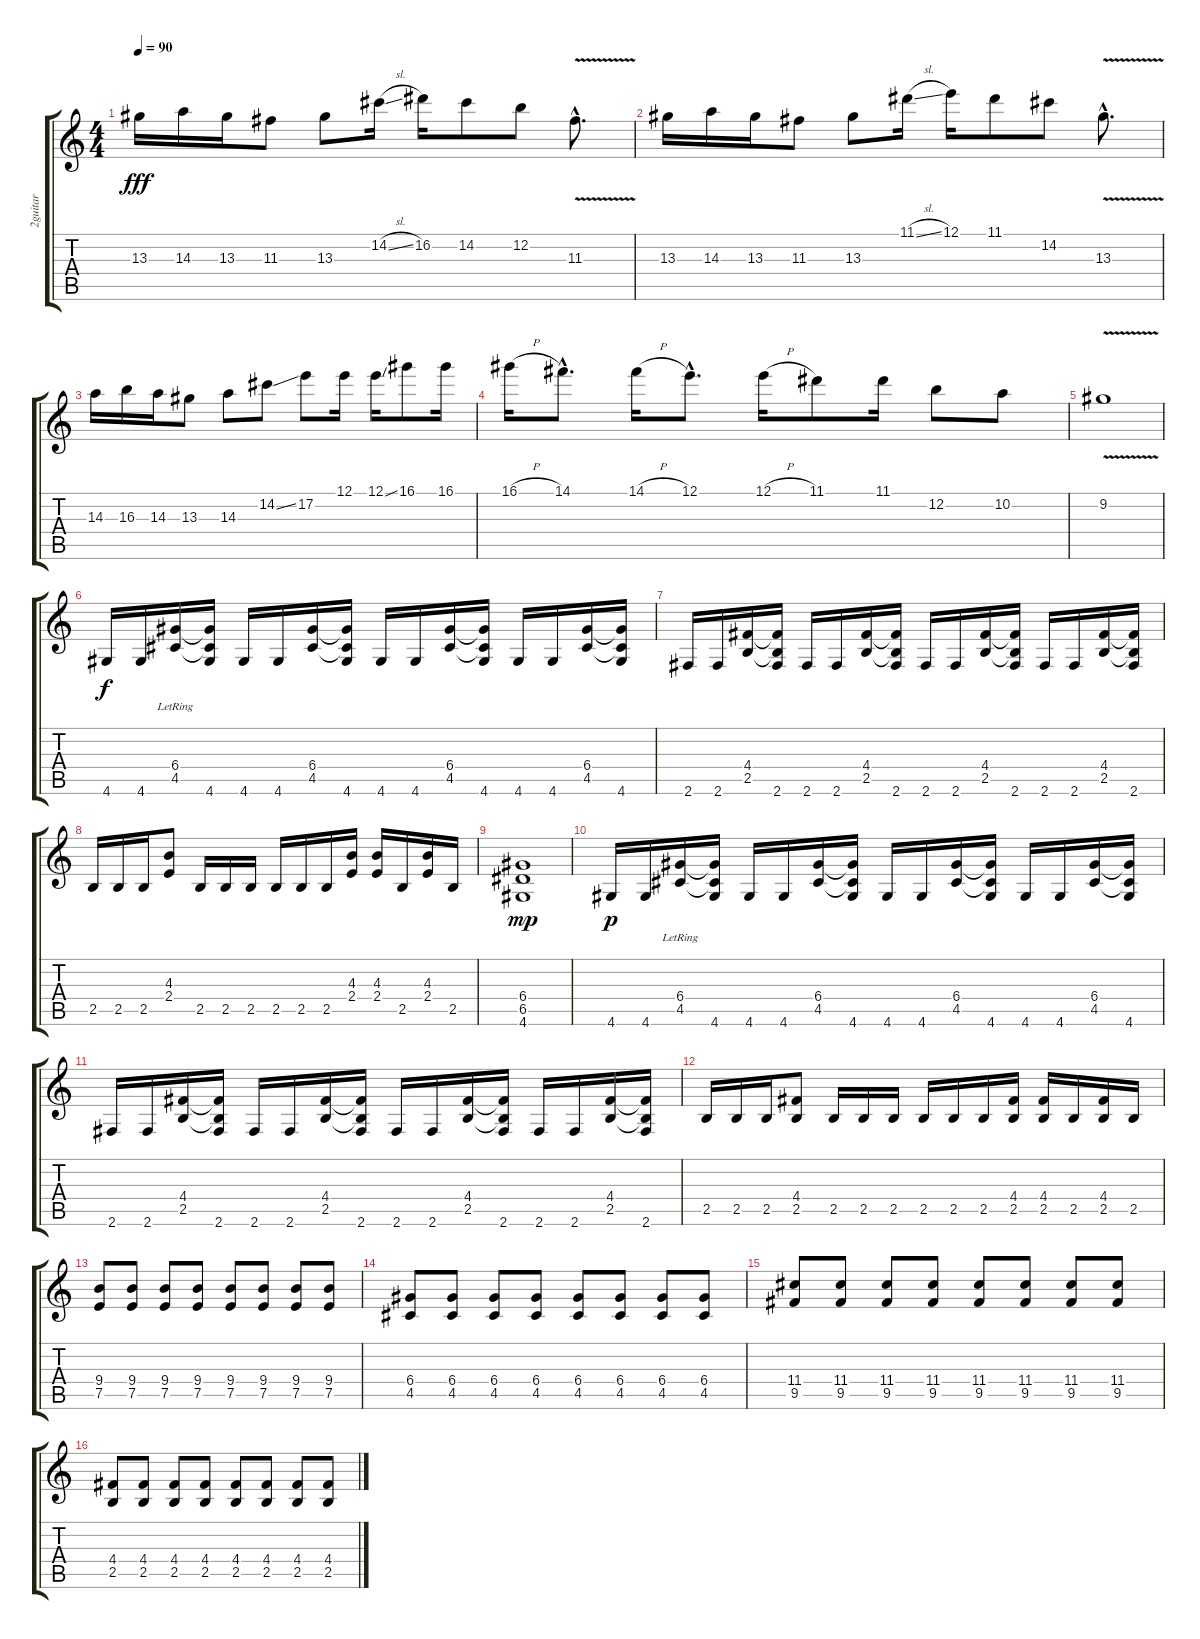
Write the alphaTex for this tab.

\track ("2guitar" "2guitar") {instrument overdrivenguitar}
\staff {score tabs}
\tuning (E4 B3 G3 D3 A2 E2) {hide}
\ts (4 4)
\tempo 90
\clef g2
\ks c
13.3.16{dy fff} 14.3.16 13.3.16 11.3.8 13.3.8 14.2{sl}.16 16.2.16 14.2.8 12.2.8 11.3{v hac}.8{d} |
13.3.16 14.3.16 13.3.16 11.3.8 13.3.8 11.1{sl}.16 12.1.16 11.1.8 14.2.8 13.3{v hac}.8{d} |
14.3.16 16.3.16 14.3.16 13.3.8 14.3.8 14.2{ss}.8 17.2.8 12.1.16 12.1{ss}.16 16.1.8 16.1.16 |
16.1{h}.16 14.1{hac}.8{d} 14.1{h}.16 12.1{hac}.8{d} 12.1{h}.16 11.1.8 11.1.16 12.2.8 10.2.8 |
9.2{v}.1 |
4.6.16{dy f} 4.6.16 (6.4{lr} 4.5).16 (6.4{t} 4.5{t} 4.6).16 4.6.16 4.6.16 (6.4 4.5).16 (6.4{t} 4.5{t} 4.6).16 4.6.16 4.6.16 (6.4 4.5).16 (6.4{t} 4.5{t} 4.6).16 4.6.16 4.6.16 (6.4 4.5).16 (6.4{t} 4.5{t} 4.6).16 |
2.6.16 2.6.16 (4.4 2.5).16 (4.4{t} 2.5{t} 2.6).16 2.6.16 2.6.16 (4.4 2.5).16 (4.4{t} 2.5{t} 2.6).16 2.6.16 2.6.16 (4.4 2.5).16 (4.4{t} 2.5{t} 2.6).16 2.6.16 2.6.16 (4.4 2.5).16 (4.4{t} 2.5{t} 2.6).16 |
2.5.16 2.5.16 2.5.16 (4.3 2.4).8 2.5.16 2.5.16 2.5.16 2.5.16 2.5.16 2.5.16 (4.3 2.4).16 (4.3 2.4).16 2.5.16 (4.3 2.4).16 2.5.16 |
(6.4 6.5 4.6).1{dy mp} |
4.6.16{dy p} 4.6.16 (6.4{lr} 4.5).16 (6.4{t} 4.5{t} 4.6).16 4.6.16 4.6.16 (6.4 4.5).16 (6.4{t} 4.5{t} 4.6).16 4.6.16 4.6.16 (6.4 4.5).16 (6.4{t} 4.5{t} 4.6).16 4.6.16 4.6.16 (6.4 4.5).16 (6.4{t} 4.5{t} 4.6).16 |
2.6.16 2.6.16 (4.4 2.5).16 (4.4{t} 2.5{t} 2.6).16 2.6.16 2.6.16 (4.4 2.5).16 (4.4{t} 2.5{t} 2.6).16 2.6.16 2.6.16 (4.4 2.5).16 (4.4{t} 2.5{t} 2.6).16 2.6.16 2.6.16 (4.4 2.5).16 (4.4{t} 2.5{t} 2.6).16 |
2.5.16 2.5.16 2.5.16 (4.4 2.5).8 2.5.16 2.5.16 2.5.16 2.5.16 2.5.16 2.5.16 (4.4 2.5).16 (4.4 2.5).16 2.5.16 (4.4 2.5).16 2.5.16 |
(9.4 7.5).8 (9.4 7.5).8 (9.4 7.5).8 (9.4 7.5).8 (9.4 7.5).8 (9.4 7.5).8 (9.4 7.5).8 (9.4 7.5).8 |
(6.4 4.5).8 (6.4 4.5).8 (6.4 4.5).8 (6.4 4.5).8 (6.4 4.5).8 (6.4 4.5).8 (6.4 4.5).8 (6.4 4.5).8 |
(11.4 9.5).8 (11.4 9.5).8 (11.4 9.5).8 (11.4 9.5).8 (11.4 9.5).8 (11.4 9.5).8 (11.4 9.5).8 (11.4 9.5).8 |
(4.4 2.5).8 (4.4 2.5).8 (4.4 2.5).8 (4.4 2.5).8 (4.4 2.5).8 (4.4 2.5).8 (4.4 2.5).8 (4.4 2.5).8
